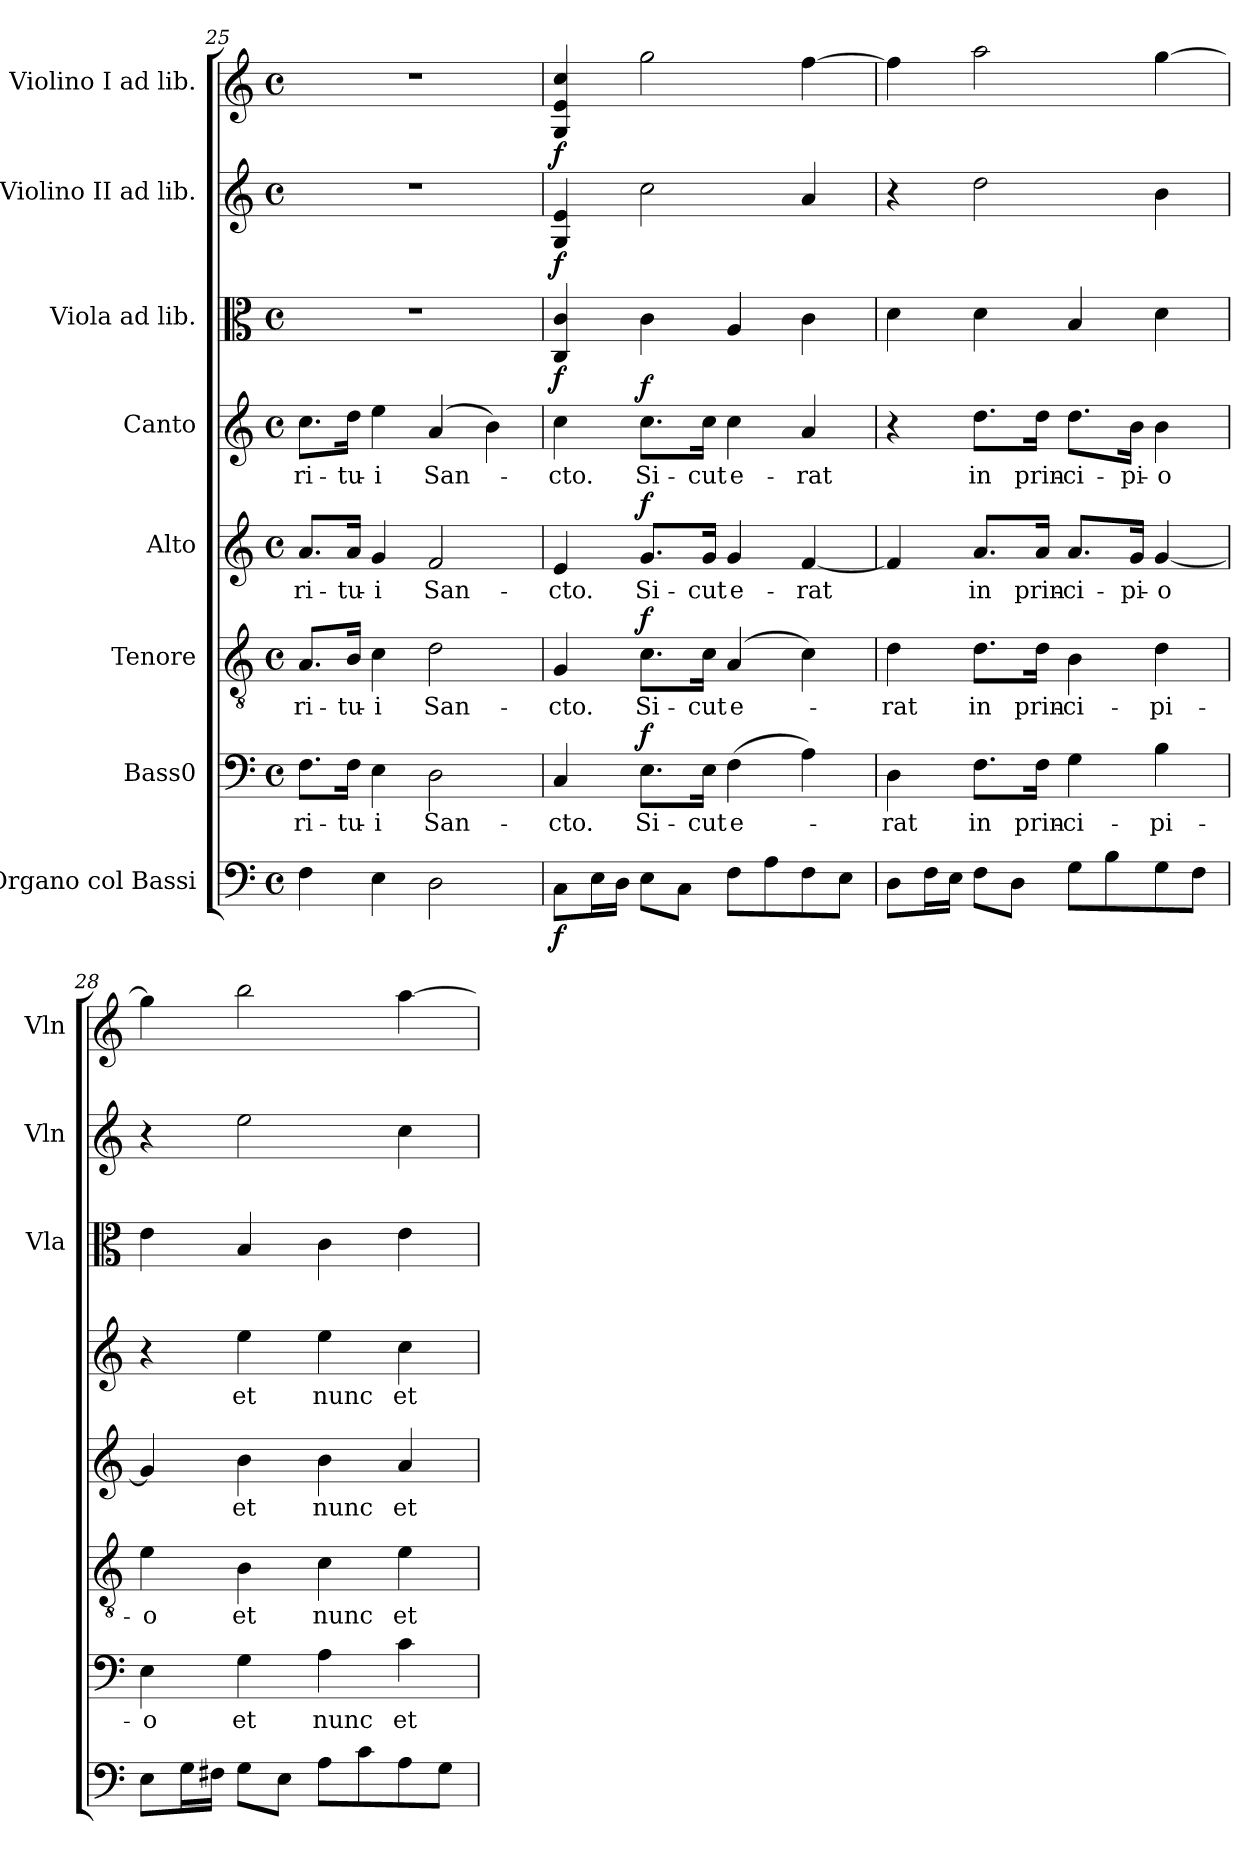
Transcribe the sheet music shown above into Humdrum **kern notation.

**kern	**dynam	**kern	**text	**dynam	**kern	**text	**dynam	**kern	**text	**dynam	**kern	**text	**dynam	**kern	**dynam	**kern	**dynam	**kern	**dynam
*part8	*part8	*part7	*part7	*part7	*part6	*part6	*part6	*part5	*part5	*part5	*part4	*part4	*part4	*part3	*part3	*part2	*part2	*part1	*part1
*staff8	*staff8	*staff7	*staff7	*staff7	*staff6	*staff6	*staff6	*staff5	*staff5	*staff5	*staff4	*staff4	*staff4	*staff3	*staff3	*staff2	*staff2	*staff1	*staff1
*I"Organo col Bassi	*	*I"Bass0	*	*	*I"Tenore	*	*	*I"Alto	*	*	*I"Canto	*	*	*I"Viola ad lib.	*	*I"Violino II ad lib.	*	*I"Violino I ad lib.	*
*	*	*	*	*	*	*	*	*	*	*	*	*	*	*I'Vla	*	*I'Vln	*	*I'Vln	*
*clefF4	*	*clefF4	*	*	*clefGv2	*	*	*clefG2	*	*	*clefG2	*	*	*clefC3	*	*clefG2	*	*clefG2	*
*k[]	*	*k[]	*	*	*k[]	*	*	*k[]	*	*	*k[]	*	*	*k[]	*	*k[]	*	*k[]	*
*M4/4	*	*M4/4	*	*	*M4/4	*	*	*M4/4	*	*	*M4/4	*	*	*M4/4	*	*M4/4	*	*M4/4	*
*met(c)	*	*met(c)	*	*	*met(c)	*	*	*met(c)	*	*	*met(c)	*	*	*met(c)	*	*met(c)	*	*met(c)	*
=25	=25	=25	=25	=25	=25	=25	=25	=25	=25	=25	=25	=25	=25	=25	=25	=25	=25	=25	=25
!	!	!	!LO:LY:b	!	!	!LO:LY:b	!	!	!LO:LY:b	!	!	!LO:LY:b	!	!	!	!	!	!	!
4F\	.	8.F\L	-ri-	.	8.A/L	-ri-	.	8.a/L	-ri-	.	8.cc\L	-ri-	.	1r	.	1r	.	1r	.
!	!	!	!LO:LY:b	!	!	!LO:LY:b	!	!	!LO:LY:b	!	!	!LO:LY:b	!	!	!	!	!	!	!
.	.	16F\Jk	-tu-	.	16B/Jk	-tu-	.	16a/Jk	-tu-	.	16dd\Jk	-tu-	.	.	.	.	.	.	.
!	!	!	!LO:LY:b	!	!	!LO:LY:b	!	!	!LO:LY:b	!	!	!LO:LY:b	!	!	!	!	!	!	!
4E\	.	4E\	-i	.	4c\	-i	.	4g/	-i	.	4ee\	-i	.	.	.	.	.	.	.
!	!	!	!LO:LY:b	!	!	!LO:LY:b	!	!	!LO:LY:b	!	!	!LO:LY:b	!	!	!	!	!	!	!
2D\	.	2D\	San-	.	2d\	San-	.	2f/	San-	.	(4a/	San-	.	.	.	.	.	.	.
.	.	.	.	.	.	.	.	.	.	.	4b\)	.	.	.	.	.	.	.	.
!!LO:PB:g=z
=26	=26	=26	=26	=26	=26	=26	=26	=26	=26	=26	=26	=26	=26	=26	=26	=26	=26	=26	=26
!	!LO:DY:b	!	!LO:LY:b	!	!	!LO:LY:b	!	!	!LO:LY:b	!	!	!LO:LY:b	!	!	!LO:DY:b	!	!LO:DY:b	!	!LO:DY:b
8C\L	f	4C/	-cto.	.	4G/	-cto.	.	4e/	-cto.	.	4cc\	-cto.	.	4C/ 4c/	f	4G/ 4e/	f	4G/ 4e/ 4cc/	f
16E\L	.	.	.	.	.	.	.	.	.	.	.	.	.	.	.	.	.	.	.
16D\JJ	.	.	.	.	.	.	.	.	.	.	.	.	.	.	.	.	.	.	.
!	!	!	!LO:LY:b	!LO:DY:a	!	!LO:LY:b	!LO:DY:a	!	!LO:LY:b	!LO:DY:a	!	!LO:LY:b	!LO:DY:a	!	!	!	!	!	!
8E\L	.	8.E\L	Si-	f	8.c\L	Si-	f	8.g/L	Si-	f	8.cc\L	Si-	f	4c\	.	2cc\	.	2gg\	.
8C\J	.	.	.	.	.	.	.	.	.	.	.	.	.	.	.	.	.	.	.
!	!	!	!LO:LY:b	!	!	!LO:LY:b	!	!	!LO:LY:b	!	!	!LO:LY:b	!	!	!	!	!	!	!
.	.	16E\Jk	-cut	.	16c\Jk	-cut	.	16g/Jk	-cut	.	16cc\Jk	-cut	.	.	.	.	.	.	.
!	!	!	!LO:LY:b	!	!	!LO:LY:b	!	!	!LO:LY:b	!	!	!LO:LY:b	!	!	!	!	!	!	!
8F\L	.	(4F\	e-	.	(4A/	e-	.	4g/	e-	.	4cc\	e-	.	4A/	.	.	.	.	.
8A\	.	.	.	.	.	.	.	.	.	.	.	.	.	.	.	.	.	.	.
!	!	!	!	!	!	!	!	!	!LO:LY:b	!	!	!LO:LY:b	!	!	!	!	!	!	!
8F\	.	4A\)	.	.	4c\)	.	.	[4f/	-rat	.	4a/	-rat	.	4c\	.	4a/	.	[4ff\	.
8E\J	.	.	.	.	.	.	.	.	.	.	.	.	.	.	.	.	.	.	.
=27	=27	=27	=27	=27	=27	=27	=27	=27	=27	=27	=27	=27	=27	=27	=27	=27	=27	=27	=27
!	!	!	!LO:LY:b	!	!	!LO:LY:b	!	!	!	!	!	!	!	!	!	!	!	!	!
8D\L	.	4D\	-rat	.	4d\	-rat	.	4f/]	.	.	4r	.	.	4d\	.	4r	.	4ff\]	.
16F\L	.	.	.	.	.	.	.	.	.	.	.	.	.	.	.	.	.	.	.
16E\JJ	.	.	.	.	.	.	.	.	.	.	.	.	.	.	.	.	.	.	.
!	!	!	!LO:LY:b	!	!	!LO:LY:b	!	!	!LO:LY:b	!	!	!LO:LY:b	!	!	!	!	!	!	!
8F\L	.	8.F\L	in	.	8.d\L	in	.	8.a/L	in	.	8.dd\L	in	.	4d\	.	2dd\	.	2aa\	.
8D\J	.	.	.	.	.	.	.	.	.	.	.	.	.	.	.	.	.	.	.
!	!	!	!LO:LY:b	!	!	!LO:LY:b	!	!	!LO:LY:b	!	!	!LO:LY:b	!	!	!	!	!	!	!
.	.	16F\Jk	prin-	.	16d\Jk	prin-	.	16a/Jk	prin-	.	16dd\Jk	prin-	.	.	.	.	.	.	.
!	!	!	!LO:LY:b	!	!	!LO:LY:b	!	!	!LO:LY:b	!	!	!LO:LY:b	!	!	!	!	!	!	!
8G\L	.	4G\	-ci-	.	4B\	-ci-	.	8.a/L	-ci-	.	8.dd\L	-ci-	.	4B/	.	.	.	.	.
8B\	.	.	.	.	.	.	.	.	.	.	.	.	.	.	.	.	.	.	.
!	!	!	!	!	!	!	!	!	!LO:LY:b	!	!	!LO:LY:b	!	!	!	!	!	!	!
.	.	.	.	.	.	.	.	16g/Jk	-pi-	.	16b\Jk	-pi-	.	.	.	.	.	.	.
!	!	!	!LO:LY:b	!	!	!LO:LY:b	!	!	!LO:LY:b	!	!	!LO:LY:b	!	!	!	!	!	!	!
8G\	.	4B\	-pi-	.	4d\	-pi-	.	[4g/	-o	.	4b\	-o	.	4d\	.	4b\	.	[4gg\	.
8F\J	.	.	.	.	.	.	.	.	.	.	.	.	.	.	.	.	.	.	.
=28	=28	=28	=28	=28	=28	=28	=28	=28	=28	=28	=28	=28	=28	=28	=28	=28	=28	=28	=28
!	!	!	!LO:LY:b	!	!	!LO:LY:b	!	!	!	!	!	!	!	!	!	!	!	!	!
8E\L	.	4E\	-o	.	4e\	-o	.	4g/]	.	.	4r	.	.	4e\	.	4r	.	4gg\]	.
16G\L	.	.	.	.	.	.	.	.	.	.	.	.	.	.	.	.	.	.	.
16F#X\JJ	.	.	.	.	.	.	.	.	.	.	.	.	.	.	.	.	.	.	.
!	!	!	!LO:LY:b	!	!	!LO:LY:b	!	!	!LO:LY:b	!	!	!LO:LY:b	!	!	!	!	!	!	!
8G\L	.	4G\	et	.	4B\	et	.	4b\	et	.	4ee\	et	.	4B/	.	2ee\	.	2bb\	.
8E\J	.	.	.	.	.	.	.	.	.	.	.	.	.	.	.	.	.	.	.
!	!	!	!LO:LY:b	!	!	!LO:LY:b	!	!	!LO:LY:b	!	!	!LO:LY:b	!	!	!	!	!	!	!
8A\L	.	4A\	nunc	.	4c\	nunc	.	4b\	nunc	.	4ee\	nunc	.	4c\	.	.	.	.	.
8c\	.	.	.	.	.	.	.	.	.	.	.	.	.	.	.	.	.	.	.
!	!	!	!LO:LY:b	!	!	!LO:LY:b	!	!	!LO:LY:b	!	!	!LO:LY:b	!	!	!	!	!	!	!
8A\	.	4c\	et	.	4e\	et	.	4a/	et	.	4cc\	et	.	4e\	.	4cc\	.	[4aa\	.
8G\J	.	.	.	.	.	.	.	.	.	.	.	.	.	.	.	.	.	.	.
=	=	=	=	=	=	=	=	=	=	=	=	=	=	=	=	=	=	=	=
*-	*-	*-	*-	*-	*-	*-	*-	*-	*-	*-	*-	*-	*-	*-	*-	*-	*-	*-	*-
